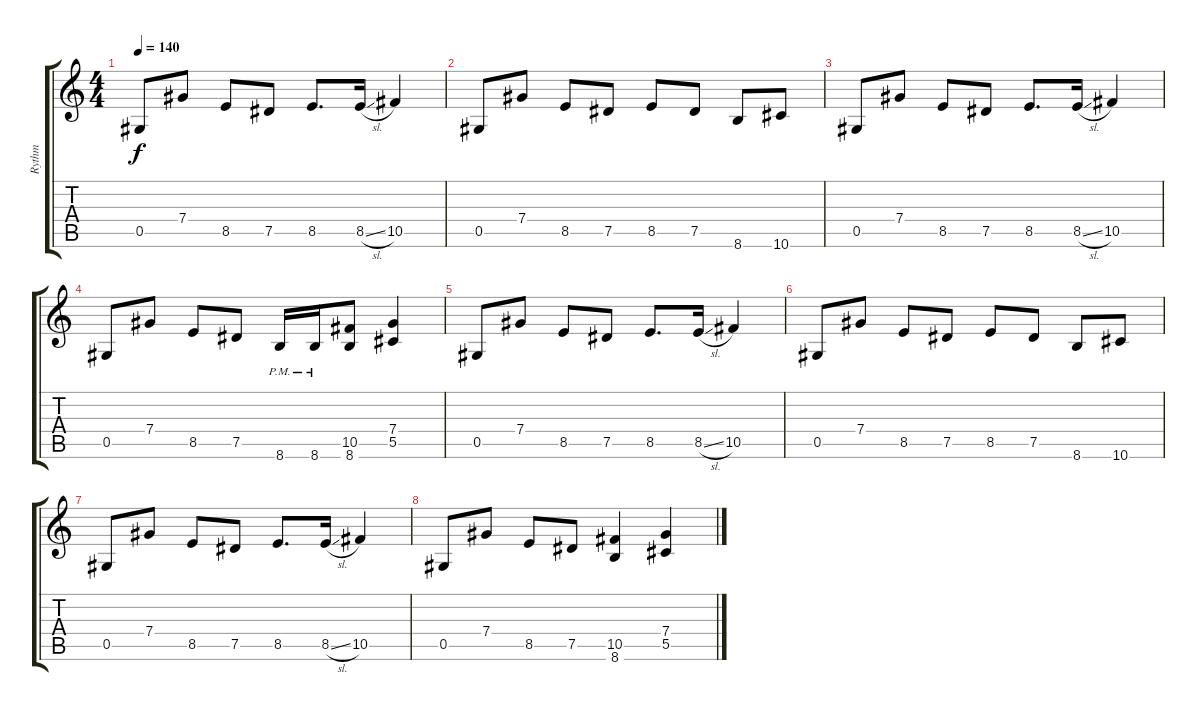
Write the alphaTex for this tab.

\track ("Rythm" "Rythm") {instrument overdrivenguitar}
\staff {score tabs}
\tuning (Eb4 Bb3 Gb3 Db3 Ab2 Eb2) {hide}
\ts (4 4)
\tempo 140
\clef g2
\ks c
0.5.8{dy f} 7.4.8 8.5.8 7.5.8 8.5.8{d} 8.5{sl}.16 10.5.4 |
0.5.8 7.4.8 8.5.8 7.5.8 8.5.8 7.5.8 8.6.8 10.6.8 |
0.5.8 7.4.8 8.5.8 7.5.8 8.5.8{d} 8.5{sl}.16 10.5.4 |
0.5.8 7.4.8 8.5.8 7.5.8 8.6{pm}.16 8.6{pm}.16 (10.5 8.6).8 (7.4 5.5).4 |
0.5.8 7.4.8 8.5.8 7.5.8 8.5.8{d} 8.5{sl}.16 10.5.4 |
0.5.8 7.4.8 8.5.8 7.5.8 8.5.8 7.5.8 8.6.8 10.6.8 |
0.5.8 7.4.8 8.5.8 7.5.8 8.5.8{d} 8.5{sl}.16 10.5.4 |
0.5.8 7.4.8 8.5.8 7.5.8 (10.5 8.6).4 (7.4 5.5).4
